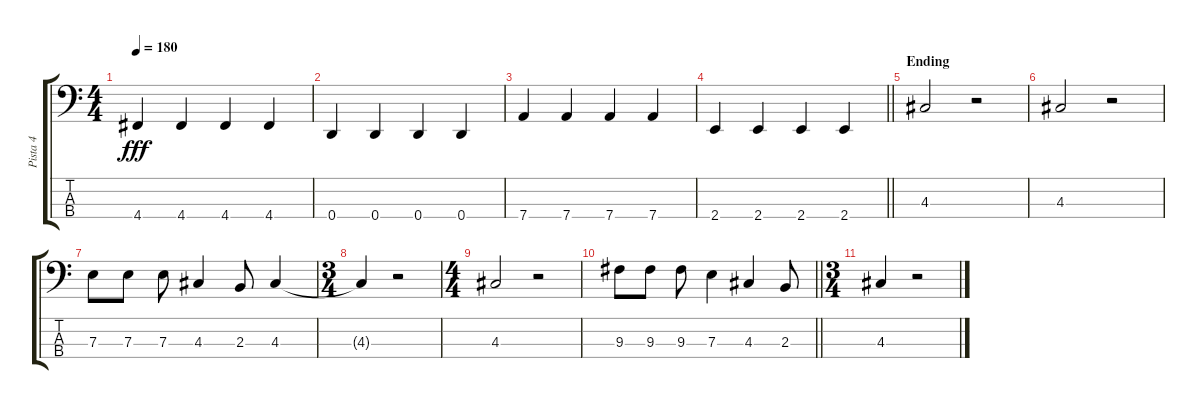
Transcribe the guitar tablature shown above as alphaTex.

\track ("Pista 4" "Pista 4") {instrument synthbass2}
\staff {score tabs}
\tuning (G2 D2 A1 D1) {hide}
\ts (4 4)
\tempo 180
\clef f4
\ks c
4.4.4{dy fff} 4.4.4 4.4.4 4.4.4 |
0.4.4 0.4.4 0.4.4 0.4.4 |
7.4.4 7.4.4 7.4.4 7.4.4 |
\barLineRight lightlight
2.4.4 2.4.4 2.4.4 2.4.4 |
\section ("" "Ending")
4.3.2 r.2 |
4.3.2 r.2 |
7.3.8 7.3.8 7.3.8 4.3.4 2.3.8 4.3.4 |
\ts (3 4)
4.3{t}.4 r.2 |
\ts (4 4)
4.3.2 r.2 |
\barLineRight lightlight
9.3.8 9.3.8 9.3.8 7.3.4 4.3.4 2.3.8 |
\ts (3 4)
4.3.4 r.2
